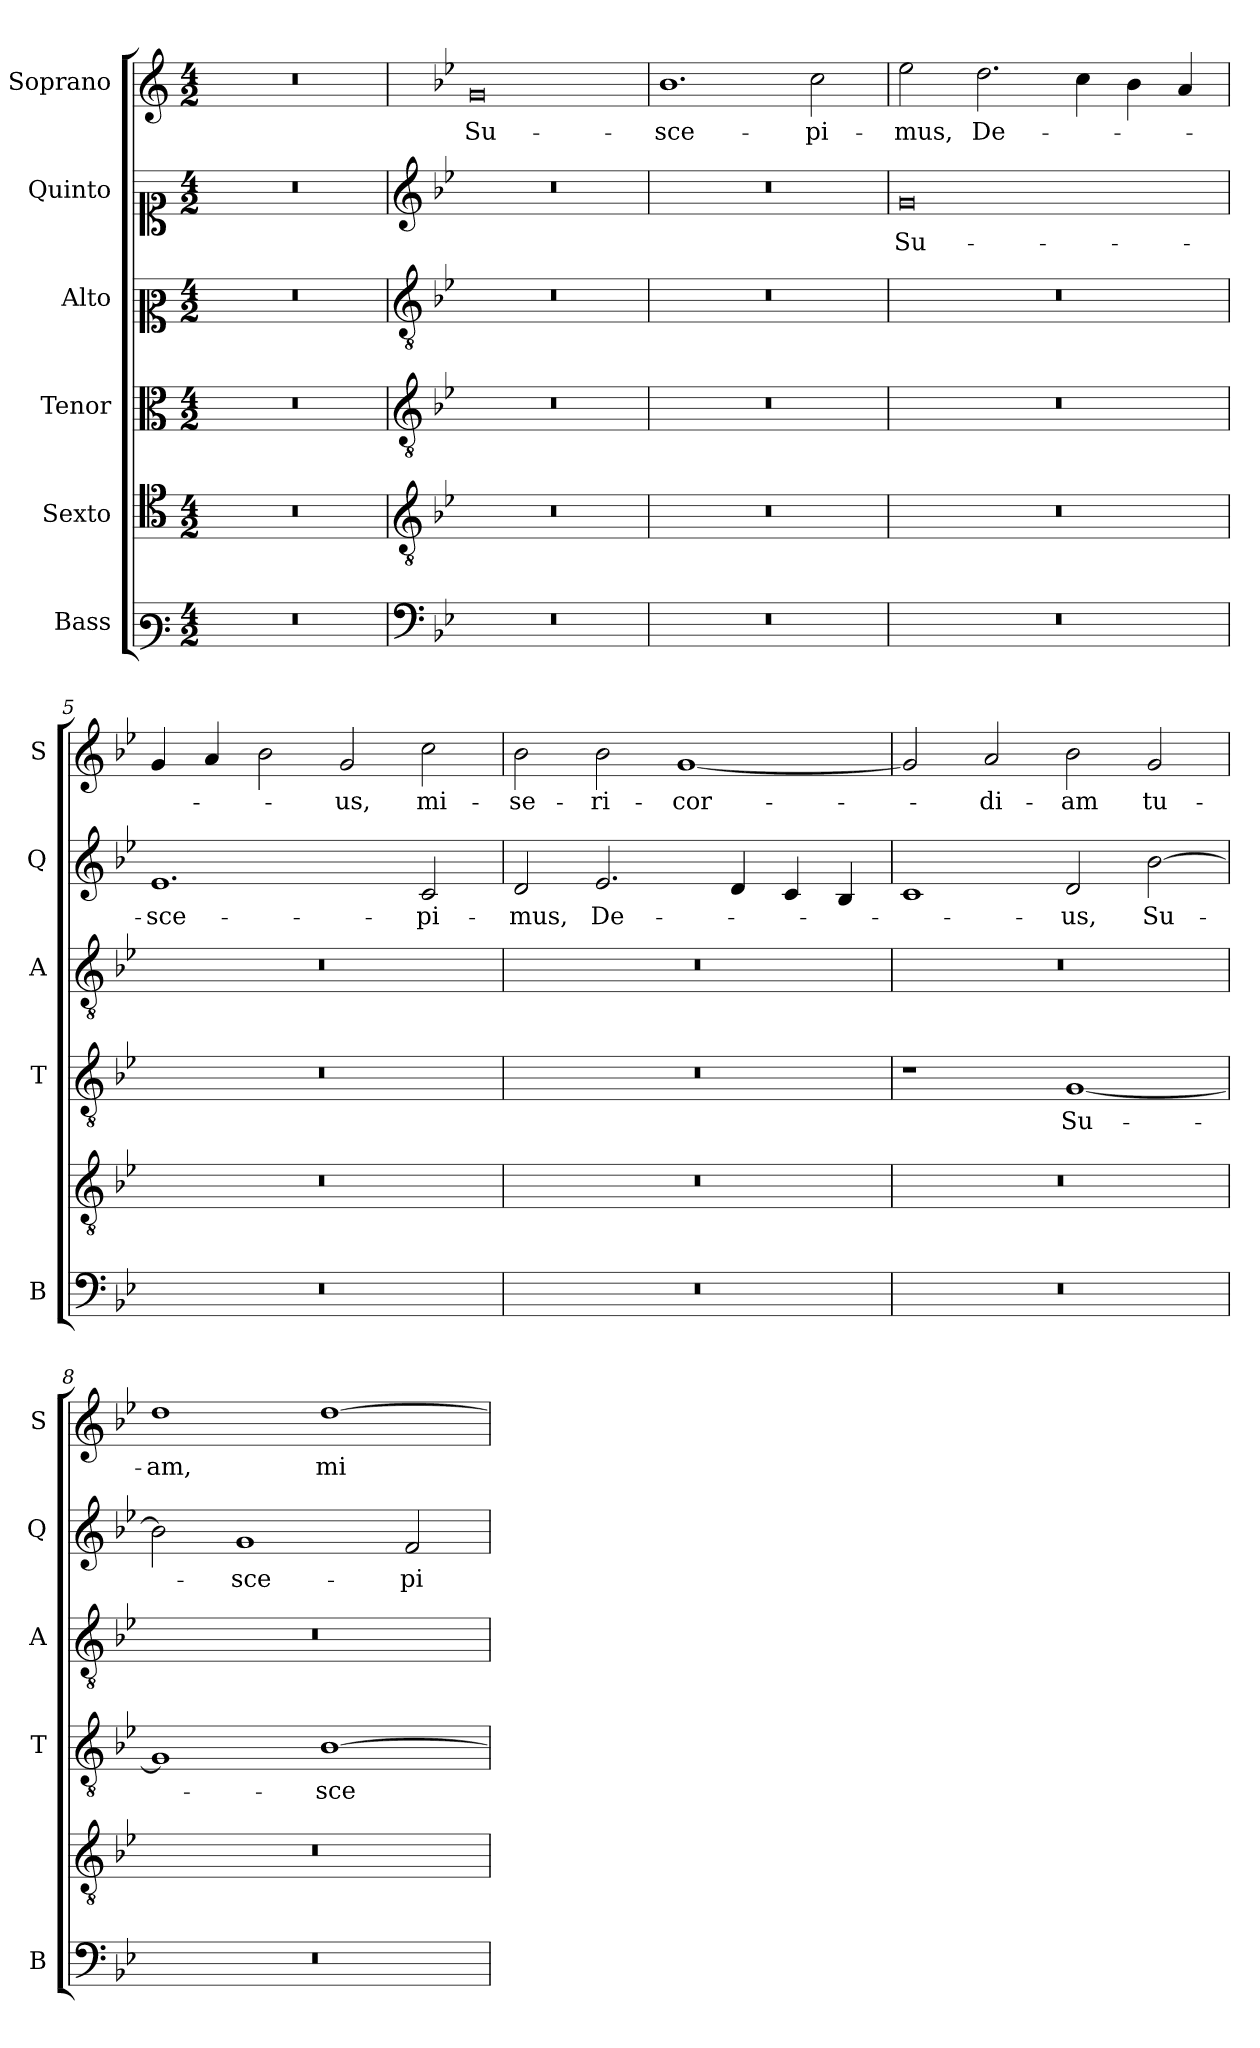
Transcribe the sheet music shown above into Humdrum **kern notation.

**kern	**kern	**kern	**text	**kern	**kern	**text	**kern	**text
*part6	*part5	*part4	*part4	*part3	*part2	*part2	*part1	*part1
*staff6	*staff5	*staff4	*staff4	*staff3	*staff2	*staff2	*staff1	*staff1
*I"Bass	*I"Sexto	*I"Tenor	*	*I"Alto	*I"Quinto	*	*I"Soprano	*
*I'B	*	*I'T	*	*I'A	*I'Q	*	*I'S	*
*clefF3	*clefC4	*clefC3	*	*clefC2	*clefC1	*	*clefG2	*
*k[]	*k[]	*k[]	*	*k[]	*k[]	*	*k[]	*
*C:	*C:	*C:	*	*C:	*C:	*	*C:	*
*M4/2	*M4/2	*M4/2	*	*M4/2	*M4/2	*	*M4/2	*
=1	=1	=1	=1	=1	=1	=1	=1	=1
0r	0r	0r	.	0r	0r	.	0r	.
=2	=2	=2	=2	=2	=2	=2	=2	=2
*clefF4	*clefGv2	*clefGv2	*	*clefGv2	*clefG2	*	*	*
*k[b-e-]	*k[b-e-]	*k[b-e-]	*	*k[b-e-]	*k[b-e-]	*	*k[b-e-]	*
*B-:	*B-:	*B-:	*	*B-:	*B-:	*	*B-:	*
!	!	!	!	!	!	!	!	!LO:LY:b
0r	0r	0r	.	0r	0r	.	0g	Su-
=3	=3	=3	=3	=3	=3	=3	=3	=3
!	!	!	!	!	!	!	!	!LO:LY:b
0r	0r	0r	.	0r	0r	.	1.b-	-sce-
!	!	!	!	!	!	!	!	!LO:LY:b
.	.	.	.	.	.	.	2cc\	-pi-
=4	=4	=4	=4	=4	=4	=4	=4	=4
!	!	!	!	!	!	!LO:LY:b	!	!LO:LY:b
0r	0r	0r	.	0r	0g	Su-	2ee-\	-mus,
!	!	!	!	!	!	!	!	!LO:LY:b
.	.	.	.	.	.	.	2.dd\	De-
.	.	.	.	.	.	.	4cc\	.
.	.	.	.	.	.	.	4b-\	.
.	.	.	.	.	.	.	4a/	.
=5	=5	=5	=5	=5	=5	=5	=5	=5
!	!	!	!	!	!	!LO:LY:b	!	!
0r	0r	0r	.	0r	1.e-	-sce-	4g/	.
.	.	.	.	.	.	.	4a/	.
.	.	.	.	.	.	.	2b-\	.
!	!	!	!	!	!	!	!	!LO:LY:b
.	.	.	.	.	.	.	2g/	-us,
!	!	!	!	!	!	!LO:LY:b	!	!LO:LY:b
.	.	.	.	.	2c/	-pi-	2cc\	mi-
!!LO:LB:g=z
=6	=6	=6	=6	=6	=6	=6	=6	=6
!	!	!	!	!	!	!LO:LY:b	!	!LO:LY:b
0r	0r	0r	.	0r	2d/	-mus,	2b-\	-se-
!	!	!	!	!	!	!LO:LY:b	!	!LO:LY:b
.	.	.	.	.	2.e-/	De-	2b-\	-ri-
!	!	!	!	!	!	!	!	!LO:LY:b
.	.	.	.	.	.	.	[1g	-cor-
.	.	.	.	.	4d/	.	.	.
.	.	.	.	.	4c/	.	.	.
.	.	.	.	.	4B-/	.	.	.
=7	=7	=7	=7	=7	=7	=7	=7	=7
0r	0r	1r	.	0r	1c	.	2g/]	.
!	!	!	!	!	!	!	!	!LO:LY:b
.	.	.	.	.	.	.	2a/	-di-
!	!	!	!LO:LY:b	!	!	!LO:LY:b	!	!LO:LY:b
.	.	[1G	Su-	.	2d/	-us,	2b-\	-am
!	!	!	!	!	!	!LO:LY:b	!	!LO:LY:b
.	.	.	.	.	[2b-\	Su-	2g/	tu-
=8	=8	=8	=8	=8	=8	=8	=8	=8
!	!	!	!	!	!	!	!	!LO:LY:b
0r	0r	1G]	.	0r	2b-\]	.	1dd	-am,
!	!	!	!	!	!	!LO:LY:b	!	!
.	.	.	.	.	1g	-sce-	.	.
!	!	!	!LO:LY:b	!	!	!	!	!LO:LY:b
.	.	[1B-	-sce-	.	.	.	[1dd	mi-
!	!	!	!	!	!	!LO:LY:b	!	!
.	.	.	.	.	2f/	-pi-	.	.
=	=	=	=	=	=	=	=	=
*-	*-	*-	*-	*-	*-	*-	*-	*-
